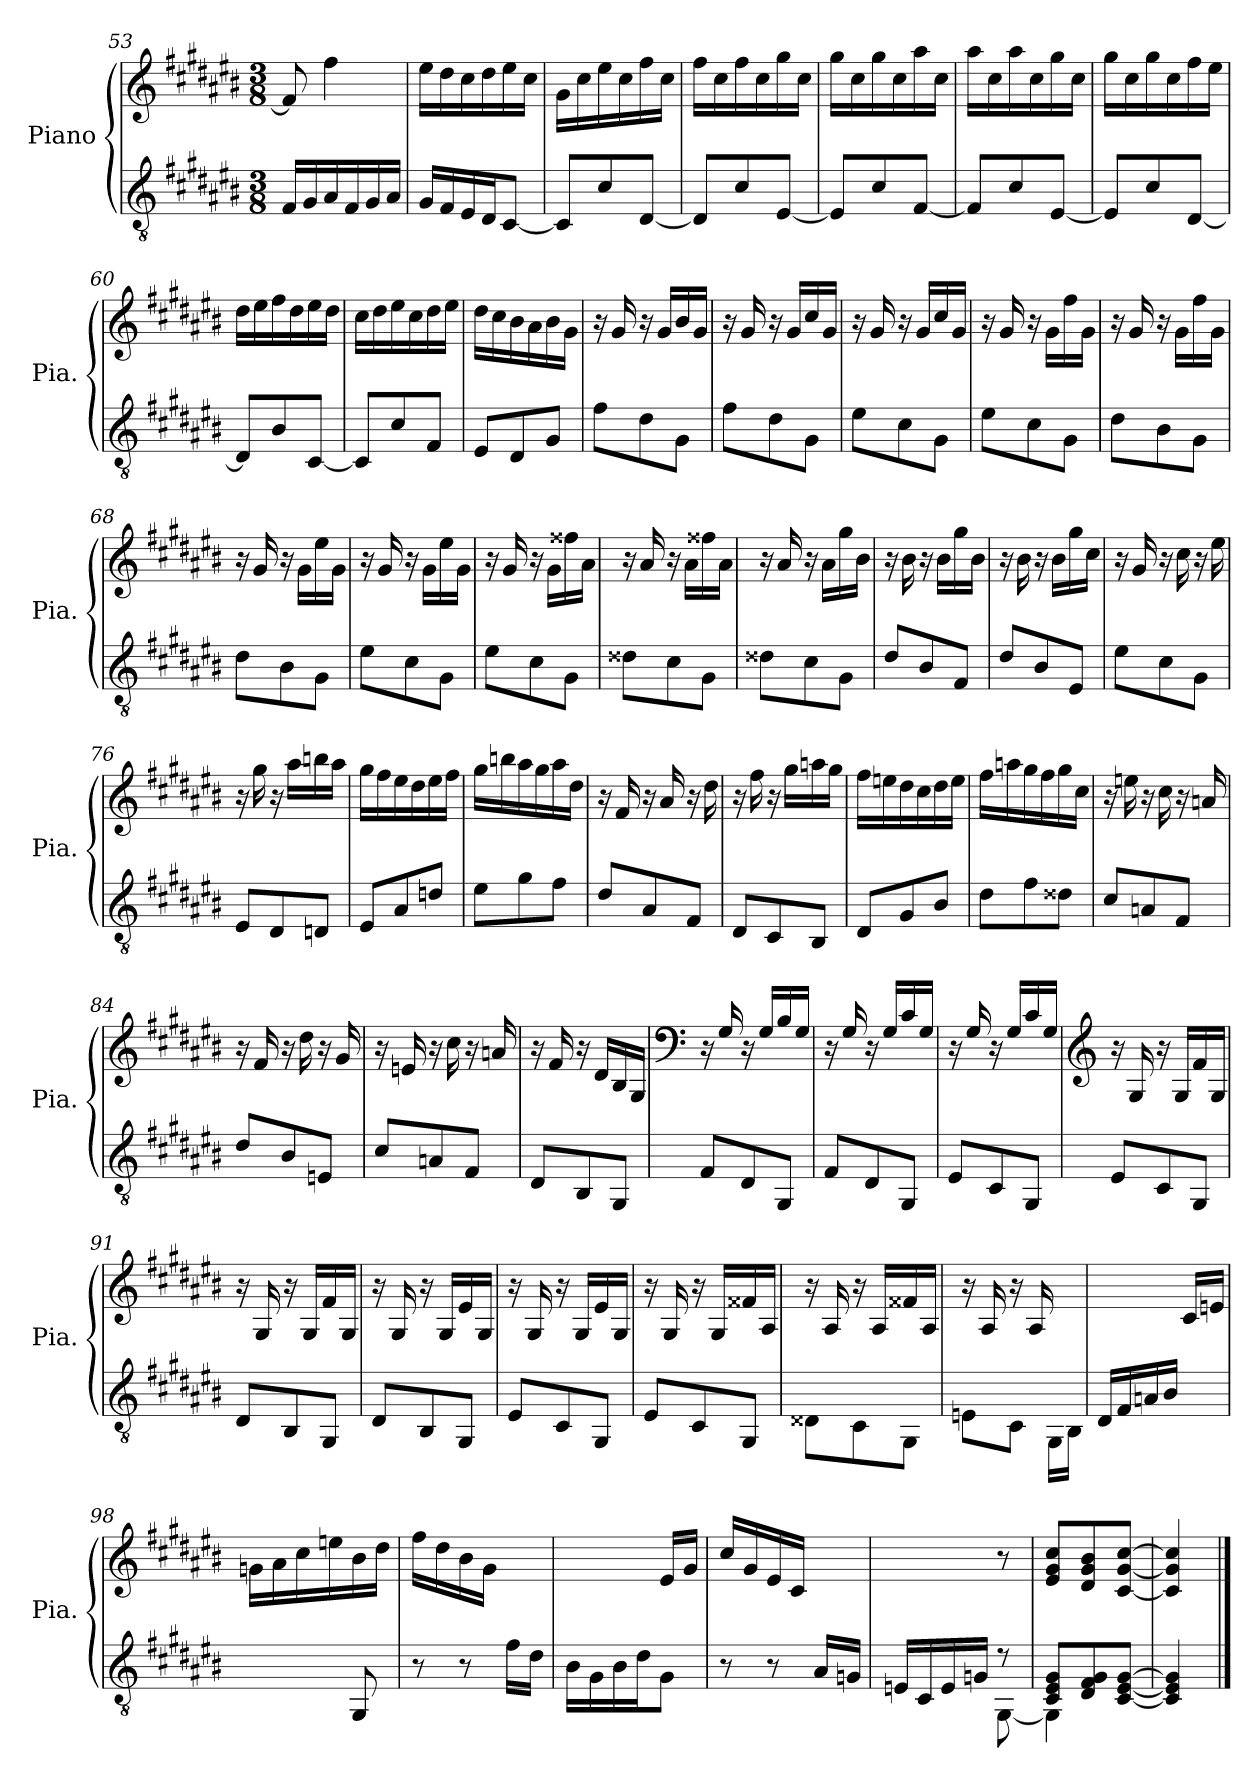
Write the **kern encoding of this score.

**kern	**kern
*part1	*part1
*staff2	*staff1
*I"Piano	*
*I'Pia.	*
*clefGv2	*clefG2
*k[f#c#g#d#a#e#b#]	*k[f#c#g#d#a#e#b#]
*M3/8	*M3/8
=53	=53
16F#/LL	8f#/]
16G#/	.
16A#/	4ff#\
16F#/	.
16G#/	.
16A#/JJ	.
!!LO:PB:g=z
=54	=54
16G#/LL	16ee#\LL
16F#/	16dd#\
16E#/	16cc#\
16D#/J	16dd#\
[8C#/J	16ee#\
.	16cc#\JJ
=55	=55
8C#/L]	16g#\LL
.	16cc#\
8c#/	16ee#\
.	16cc#\
[8D#/J	16ff#\
.	16cc#\JJ
=56	=56
8D#/L]	16ff#\LL
.	16cc#\
8c#/	16ff#\
.	16cc#\
[8E#/J	16gg#\
.	16cc#\JJ
=57	=57
8E#/L]	16gg#\LL
.	16cc#\
8c#/	16gg#\
.	16cc#\
[8F#/J	16aa#\
.	16cc#\JJ
=58	=58
8F#/L]	16aa#\LL
.	16cc#\
8c#/	16aa#\
.	16cc#\
[8E#/J	16gg#\
.	16cc#\JJ
!!LO:LB:g=z
=59	=59
8E#/L]	16gg#\LL
.	16cc#\
8c#/	16gg#\
.	16cc#\
[8D#/J	16ff#\
.	16ee#\JJ
=60	=60
8D#/L]	16dd#\LL
.	16ee#\
8B#/	16ff#\
.	16dd#\
[8C#/J	16ee#\
.	16dd#\JJ
=61	=61
8C#/L]	16cc#\LL
.	16dd#\
8c#/	16ee#\
.	16cc#\
8F#/J	16dd#\
.	16ee#\JJ
=62	=62
8E#/L	16dd#\LL
.	16cc#\
8D#/	16b#\
.	16a#\
8G#/J	16b#\
.	16g#\JJ
=63	=63
8f#\L	16r
.	16g#/
8d#\	16r
.	16g#/LL
8G#\J	16b#/
.	16g#/JJ
!!LO:LB:g=z
=64	=64
8f#\L	16r
.	16g#/
8d#\	16r
.	16g#/LL
8G#\J	16cc#/
.	16g#/JJ
=65	=65
8e#\L	16r
.	16g#/
8c#\	16r
.	16g#/LL
8G#\J	16cc#/
.	16g#/JJ
=66	=66
8e#\L	16r
.	16g#/
8c#\	16r
.	16g#\LL
8G#\J	16ff#\
.	16g#\JJ
=67	=67
8d#\L	16r
.	16g#/
8B#\	16r
.	16g#\LL
8G#\J	16ff#\
.	16g#\JJ
=68	=68
8d#\L	16r
.	16g#/
8B#\	16r
.	16g#\LL
8G#\J	16ee#\
.	16g#\JJ
!!LO:LB:g=z
=69	=69
8e#\L	16r
.	16g#/
8c#\	16r
.	16g#\LL
8G#\J	16ee#\
.	16g#\JJ
=70	=70
8e#\L	16r
.	16g#/
8c#\	16r
.	16g#\LL
8G#\J	16ff##X\
.	16a#\JJ
=71	=71
8d##X\L	16r
.	16a#/
8c#\	16r
.	16a#\LL
8G#\J	16ff##X\
.	16a#\JJ
=72	=72
8d##X\L	16r
.	16a#/
8c#\	16r
.	16a#\LL
8G#\J	16gg#\
.	16b#\JJ
=73	=73
8d#/L	16r
.	16b#\
8B#/	16r
.	16b#\LL
8F#/J	16gg#\
.	16b#\JJ
!!LO:LB:g=z
=74	=74
8d#/L	16r
.	16b#\
8B#/	16r
.	16b#\LL
8E#/J	16gg#\
.	16cc#\JJ
=75	=75
8e#\L	16r
.	16g#/
8c#\	16r
.	16cc#\
8G#\J	16r
.	16ee#\
=76	=76
8E#/L	16r
.	16gg#\
8D#/	16r
.	16aa#\LL
8Dn/J	16bbn\
.	16aa#\JJ
=77	=77
8E#/L	16gg#\LL
.	16ff#\
8A#/	16ee#\
.	16dd#\
8dn/J	16ee#\
.	16ff#\JJ
=78	=78
8e#\L	16gg#\LL
.	16bbn\
8g#\	16aa#\
.	16gg#\
8f#\J	16aa#\
.	16dd#\JJ
!!LO:LB:g=z
=79	=79
8d#/L	16r
.	16f#/
8A#/	16r
.	16a#/
8F#/J	16r
.	16dd#\
=80	=80
8D#/L	16r
.	16ff#\
8C#/	16r
.	16gg#\LL
8BB#/J	16aan\
.	16gg#\JJ
=81	=81
8D#/L	16ff#\LL
.	16een\
8G#/	16dd#\
.	16cc#\
8B#/J	16dd#\
.	16ee\JJ
=82	=82
8d#\L	16ff#\LL
.	16aan\
8f#\	16gg#\
.	16ff#\
8d##X\J	16gg#\
.	16cc#\JJ
!!LO:PB:g=z
=83	=83
8c#/L	16r
.	16een\
8An/	16r
.	16cc#\
8F#/J	16r
.	16an/
=84	=84
8d#/L	16r
.	16f#/
8B#/	16r
.	16dd#\
8En/J	16r
.	16g#/
=85	=85
8c#/L	16r
.	16en/
8An/	16r
.	16cc#\
8F#/J	16r
.	16an/
=86	=86
8D#/L	16r
.	16f#/
8BB#/	16r
.	16d#/LL
8GG#/J	16B#/
.	16G#/JJ
!!LO:LB:g=z
=87	=87
*	*clefF4
8F#/L	16r
.	16G#/
8D#/	16r
.	16G#/LL
8GG#/J	16B#/
.	16G#/JJ
=88	=88
8F#/L	16r
.	16G#/
8D#/	16r
.	16G#/LL
8GG#/J	16c#/
.	16G#/JJ
=89	=89
8E#/L	16r
.	16G#/
8C#/	16r
.	16G#/LL
8GG#/J	16c#/
.	16G#/JJ
=90	=90
*	*clefG2
8E#/L	16r
.	16G#/
8C#/	16r
.	16G#/LL
8GG#/J	16f#/
.	16G#/JJ
=91	=91
8D#/L	16r
.	16G#/
8BB#/	16r
.	16G#/LL
8GG#/J	16f#/
.	16G#/JJ
!!LO:LB:g=z
=92	=92
8D#/L	16r
.	16G#/
8BB#/	16r
.	16G#/LL
8GG#/J	16e#/
.	16G#/JJ
=93	=93
8E#/L	16r
.	16G#/
8C#/	16r
.	16G#/LL
8GG#/J	16e#/
.	16G#/JJ
=94	=94
8E#/L	16r
.	16G#/
8C#/	16r
.	16G#/LL
8GG#/J	16f##X/
.	16A#/JJ
=95	=95
8D##X\L	16r
.	16A#/
8C#\	16r
.	16A#/LL
8GG#\J	16f##X/
.	16A#/JJ
!!LO:LB:g=z
=96	=96
8En\L	16r
.	16A#/
8C#\J	16r
.	16A#/
16GG#\LL	16ryy
16BB#\JJ	16ryy
=97	=97
16D#/LL	16ryy
16F#/	16ryy
16An/	16ryy
16B#/JJ	16ryy
8ryy	16c#/LL
.	16en/JJ
=98	=98
8ryy	16gn\LL
.	16a#\
8ryy	16cc#\
.	16een\
8GG#/	16b#\
.	16dd#\JJ
=99	=99
*^	*
8r	4ryy	16ff#\LL
.	.	16dd#\
8r	.	16b#\
.	.	16g#\JJ
8ryy	16f#\LL	8ryy
.	16d#\JJ	.
=100	=100	=100
4ryy	16B#\LL	4ryy
.	16G#\	.
.	16B#\	.
.	16d#\J	.
8ryy	8G#\J	16e#/LL
.	.	16g#/JJ
*v	*v	*
!!LO:LB:g=z
=101	=101
8r	16cc#/LL
.	16g#/
8r	16e#/
.	16c#/JJ
16A#/LL	8ryy
16Gn/JJ	.
=102	=102
*^	*
16En/LL	4ryy	4ryy
16C#/	.	.
16E/	.	.
16Gn/JJ	.	.
8r	[8GG#\	8r
=103	=103	=103
8C#/ 8E#/ 8G#/L	4GG#\]	8e#/ 8g#/ 8cc#/L
8D#/ 8F#/ 8G#/	.	8d#/ 8g#/ 8b#/
[8C#/ [8E#/ [8G#/J	8ryy	[8c#/ [8g#/ [8cc#/J
*v	*v	*
=104	=104
4C#/] 4E#/] 4G#/]	4c#/] 4g#/] 4cc#/]
==	==
*-	*-
